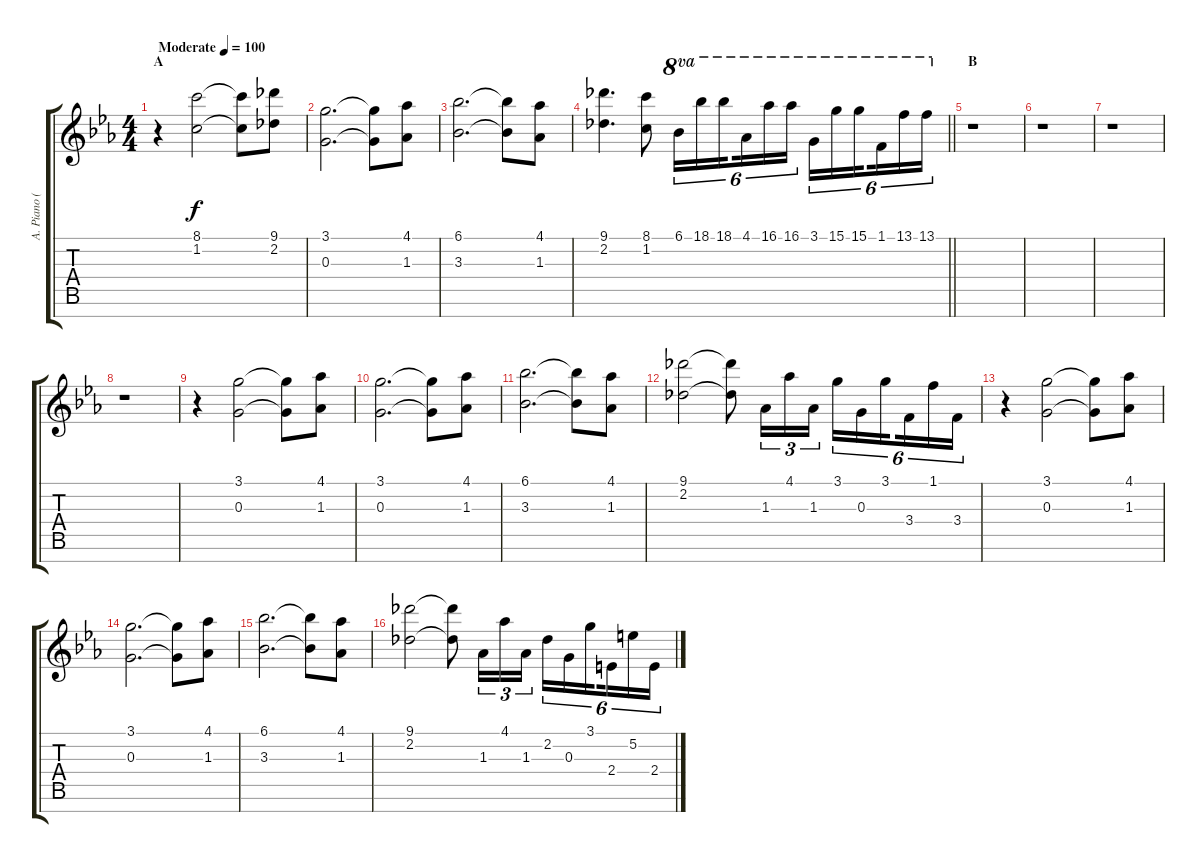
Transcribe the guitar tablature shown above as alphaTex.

\track ("A. Piano (Right Hand)" "A. Piano (") {instrument acousticgrandpiano}
\staff {score tabs}
\tuning (E5 B4 G4 D4 A3 E3 B2) {hide}
\ts (4 4)
\section ("" "A")
\tempo (100 "Moderate")
\clef g2
\ks eb
r.4{dy f instrument acousticgrandpiano} (8.1 1.2).2 (8.1{t} 1.2{t}).8 (9.1 2.2).8 |
(3.1 0.3).2{d} (3.1{t} 0.3{t}).8 (4.1 1.3).8 |
(6.1 3.3).2{d} (6.1{t} 3.3{t}).8 (4.1 1.3).8 |
\barLineRight lightlight
(9.1 2.2).4{d} (8.1 1.2).8 6.1.16{tu (6 4) ot 8va} 18.1.16{tu (6 4) ot 8va} 18.1.16{tu (6 4) ot 8va beam splitsecondary} 4.1.16{tu (6 4) ot 8va} 16.1.16{tu (6 4) ot 8va} 16.1.16{tu (6 4) ot 8va} 3.1.16{tu (6 4) ot 8va} 15.1.16{tu (6 4) ot 8va} 15.1.16{tu (6 4) ot 8va beam splitsecondary} 1.1.16{tu (6 4) ot 8va} 13.1.16{tu (6 4) ot 8va} 13.1.16{tu (6 4) ot 8va} |
\section ("" "B")
r.1 |
r.1 |
r.1 |
r.1 |
r.4 (3.1 0.3).2 (3.1{t} 0.3{t}).8 (4.1 1.3).8 |
(3.1 0.3).2{d} (3.1{t} 0.3{t}).8 (4.1 1.3).8 |
(6.1 3.3).2{d} (6.1{t} 3.3{t}).8 (4.1 1.3).8 |
(9.1 2.2).2 (9.1{t} 2.2{t}).8 1.3.16{tu (3 2)} 4.1.16{tu (3 2)} 1.3.16{tu (3 2)} 3.1.16{tu (6 4)} 0.3.16{tu (6 4)} 3.1.16{tu (6 4) beam splitsecondary} 3.4.16{tu (6 4)} 1.1.16{tu (6 4)} 3.4.16{tu (6 4)} |
r.4 (3.1 0.3).2 (3.1{t} 0.3{t}).8 (4.1 1.3).8 |
(3.1 0.3).2{d} (3.1{t} 0.3{t}).8 (4.1 1.3).8 |
(6.1 3.3).2{d} (6.1{t} 3.3{t}).8 (4.1 1.3).8 |
(9.1 2.2).2 (9.1{t} 2.2{t}).8 1.3.16{tu (3 2)} 4.1.16{tu (3 2)} 1.3.16{tu (3 2)} 2.2.16{tu (6 4)} 0.3.16{tu (6 4)} 3.1.16{tu (6 4) beam splitsecondary} 2.4.16{tu (6 4)} 5.2.16{tu (6 4)} 2.4.16{tu (6 4)}
